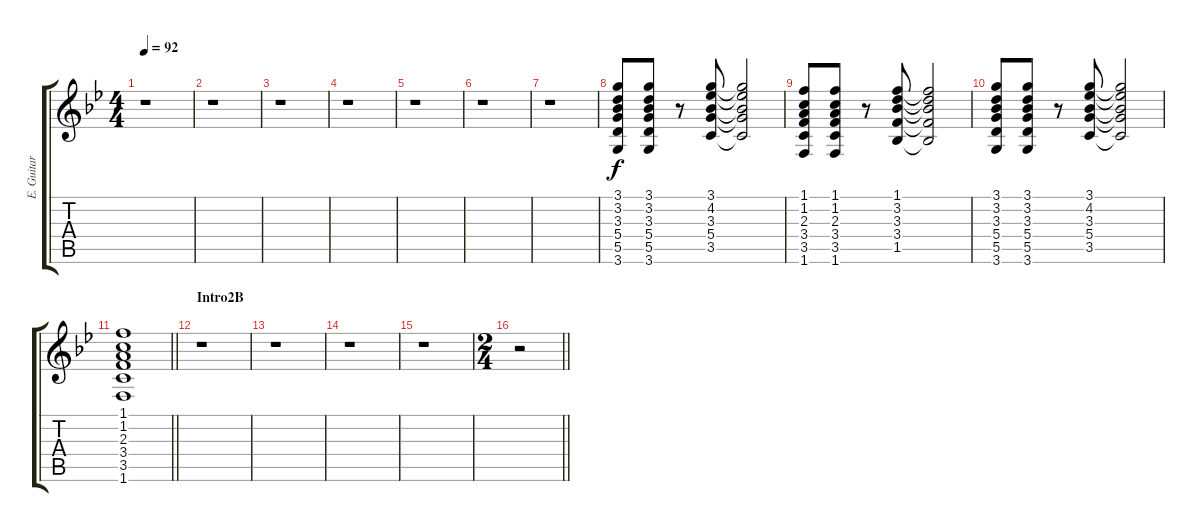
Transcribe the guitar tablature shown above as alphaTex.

\track ("E. Guitar" "E. Guitar") {instrument overdrivenguitar}
\staff {score tabs}
\tuning (E4 B3 G3 D3 A2 E2) {hide}
\ts (4 4)
\tempo 92
\clef g2
\ks bb
r.1{dy f} |
r.1 |
r.1 |
r.1 |
r.1 |
r.1 |
r.1 |
(3.1 3.2 3.3 5.4 5.5 3.6).8 (3.1 3.2 3.3 5.4 5.5 3.6).8 r.8 (3.1 4.2 3.3 5.4 3.5).8 (3.1{t} 4.2{t} 3.3{t} 5.4{t} 3.5{t}).2 |
(1.1 1.2 2.3 3.4 3.5 1.6).8 (1.1 1.2 2.3 3.4 3.5 1.6).8 r.8 (1.1 3.2 3.3 3.4 1.5).8 (1.1{t} 3.2{t} 3.3{t} 3.4{t} 1.5{t}).2 |
(3.1 3.2 3.3 5.4 5.5 3.6).8 (3.1 3.2 3.3 5.4 5.5 3.6).8 r.8 (3.1 4.2 3.3 5.4 3.5).8 (3.1{t} 4.2{t} 3.3{t} 5.4{t} 3.5{t}).2 |
\barLineRight lightlight
(1.1 1.2 2.3 3.4 3.5 1.6).1 |
\section ("" "Intro2B")
r.1 |
r.1 |
r.1 |
r.1 |
\ts (2 4)
\barLineRight lightlight
r.2
